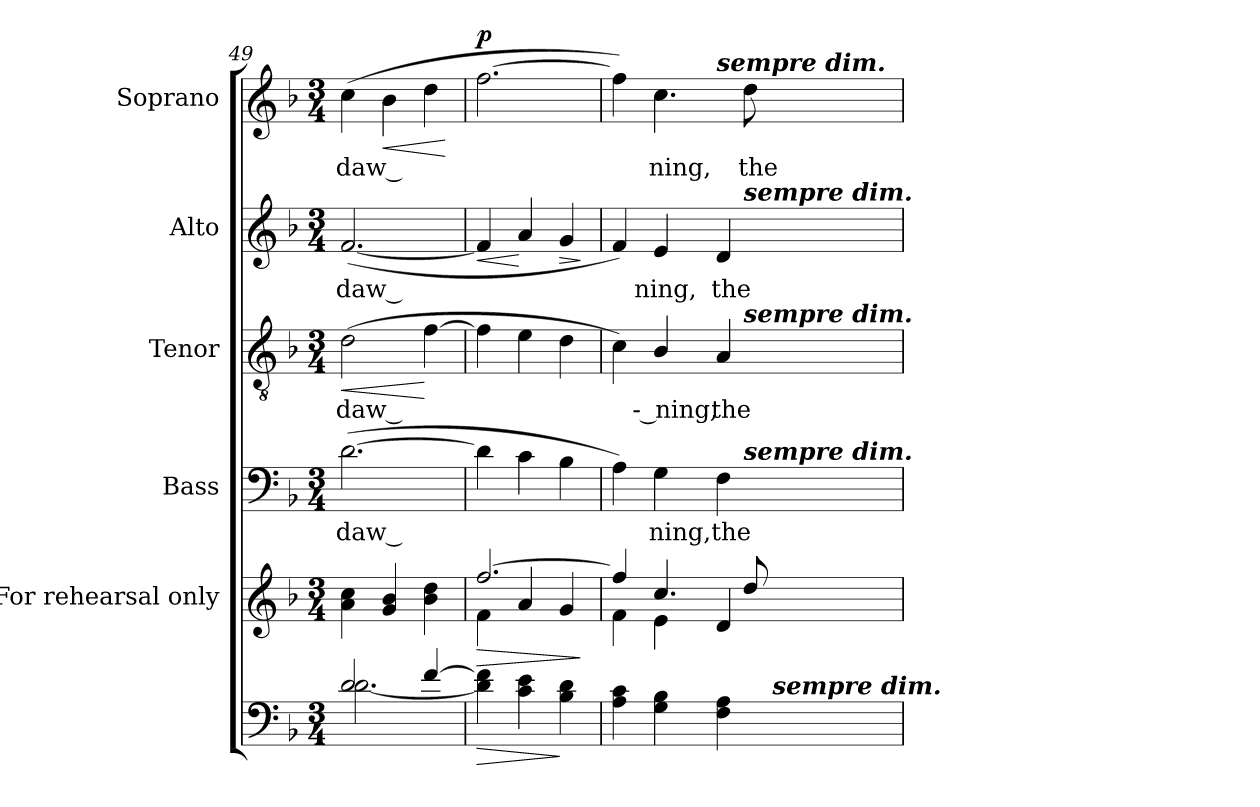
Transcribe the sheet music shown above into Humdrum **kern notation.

**kern	**dynam	**kern	**dynam	**kern	**text	**kern	**text	**dynam	**kern	**text	**dynam	**kern	**text	**dynam
*part6	*part6	*part5	*part5	*part4	*part4	*part3	*part3	*part3	*part2	*part2	*part2	*part1	*part1	*part1
*staff6	*staff6	*staff5	*staff5	*staff4	*staff4	*staff3	*staff3	*staff3	*staff2	*staff2	*staff2	*staff1	*staff1	*staff1
*	*	*I"For  rehearsal  only	*	*I"Bass	*	*I"Tenor	*	*	*I"Alto	*	*	*I"Soprano	*	*
*	*	*	*	*I'B	*	*I'T	*	*	*I'A	*	*	*I'S	*	*
*clefF4	*	*clefG2	*	*clefF4	*	*clefGv2	*	*	*clefG2	*	*	*clefG2	*	*
*	*	*	*	*	*	*ITrd7c12	*	*	*	*	*	*	*	*
*k[b-]	*	*k[b-]	*	*k[b-]	*	*k[b-]	*	*	*k[b-]	*	*	*k[b-]	*	*
*F:	*	*F:	*	*F:	*	*F:	*	*	*F:	*	*	*F:	*	*
*M3/4	*	*M3/4	*	*M3/4	*	*M3/4	*	*	*M3/4	*	*	*M3/4	*	*
=49	=49	=49	=49	=49	=49	=49	=49	=49	=49	=49	=49	=49	=49	=49
*^	*	*	*	*	*	*	*	*	*	*	*	*	*	*
!	!	!	!	!	!	!LO:LY:b:color=#000000	!	!	!	!	!	!	!	!	!
!	!	!	!	!	!	!	!	!LO:LY:b:color=#000000	!LO:HP:b	!	!	!	!	!	!
!	!	!	!	!	!	!	!	!	!	!	!LO:LY:b:color=#000000	!	!	!	!
!	!	!	!	!	!	!	!	!	!	!	!	!	!	!LO:LY:b:color=#000000	!
2di/	[2.di\	.	4ai\ 4cci	.	([2.di\	daw --	(2Di\	daw --	<	([2.fi/	daw --	.	(4cci\	daw --	.
!	!	!	!	!	!	!	!	!	!	!	!	!	!	!	!LO:HP:b
.	.	.	4gi/ 4b-i	.	.	.	.	.	.	.	.	.	4b-i\	.	<
[4fi/	.	.	4b-i\ 4ddi	.	.	.	[4Fi\	.	[	.	.	.	4ddi\	.	.
*v	*v	*	*	*	*	*	*	*	*	*	*	*	*	*	*
.	.	.	.	.	.	.	.	.	.	.	.	.	.	[
!!LO:PB:g=z
=50	=50	=50	=50	=50	=50	=50	=50	=50	=50	=50	=50	=50	=50	=50
!	!LO:HP:b	!	!LO:HP:b	!	!	!	!	!	!	!	!	!	!	!
*	*	*^	*	*	*	*	*	*	*	*	*	*	*	*
!	!	!	!	!	!	!LO:LY:b:color=#000000	!	!	!	!	!	!	!	!	!
!	!	!	!	!	!	!	!	!	!	!	!LO:LY:b:color=#000000	!LO:HP:b	!	!	!
!	!	!	!	!	!	!	!	!	!	!	!	!	!	!LO:LY:b:color=#000000	!
4di\] 4fi]	>	[2.ffi/	4fi\	>	4di\]	--	4Fi\]	.	.	4fi/]	--	<	[2.ffi\	--	p
4ci\ 4ei	.	.	4ai/	.	4ci\	.	4Ei\	.	.	4ai/	.	[	.	.	.
!	!	!	!	!	!	!	!	!	!	!	!LO:LY:b:color=#000000	!LO:HP:b	!	!	!
4B-i\ 4di	]	.	4gi/	.	4B-i\	.	4Di\	.	.	4gi/	-	>	.	.	.
*	*	*v	*v	*	*	*	*	*	*	*	*	*	*	*	*
.	.	.	]	.	.	.	.	.	.	.	]	.	.	.
=51	=51	=51	=51	=51	=51	=51	=51	=51	=51	=51	=51	=51	=51	=51
*	*	*^	*	*	*	*	*	*	*	*	*	*	*	*
!	!	!	!	!	!	!LO:LY:b:color=#000000	!	!	!	!	!	!	!	!	!
!	!	!	!	!	!	!	!	!	!	!	!LO:LY:b:color=#000000	!	!	!	!
!	!	!	!	!	!	!	!	!	!	!	!	!	!	!LO:LY:b:color=#000000	!
*^	*	*	*	*	*^	*	*^	*	*	*^	*	*	*^	*	*
4Ai\ 4ci	2ryy	.	4ffi/]	4fi\	.	4Ai\)	2ryy	-	4Ci\)	2ryy	.	.	4fi/)	2ryy	-	.	4ffi\])	2ryy	-	.
!	!	!	!	!	!	!	!	!LO:LY:b:color=#000000	!	!	!	!	!	!	!	!	!	!	!	!
!	!	!	!	!	!	!	!	!	!	!	!LO:LY:b:color=#000000	!	!	!	!	!	!	!	!	!
!	!	!	!	!	!	!	!	!	!	!	!	!	!	!	!LO:LY:b:color=#000000	!	!	!	!	!
!	!	!	!	!	!	!	!	!	!	!	!	!	!	!	!	!	!	!	!LO:LY:b:color=#000000	!
4Gi\ 4B-i	.	.	4.cci/	4ei\	.	4Gi\	.	- ning,	4BB-i/	.	-- ning,	.	4ei/	.	- ning,	.	4.cci\	.	- ning,	.
!	!	!	!	!	!	!	!	!LO:LY:b:color=#000000	!	!	!	!	!	!	!	!	!	!	!	!
!	!	!	!	!	!	!	!	!	!	!	!LO:LY:b:color=#000000	!	!	!	!	!	!	!	!	!
!	!	!	!	!	!	!	!	!	!	!	!	!	!	!	!	!	!	!LO:TX:a:Bi:t=sempre dim.	!	!
!	!	!	!	!	!	!	!	!	!	!	!	!	!	!	!LO:LY:b:color=#000000	!	!	!	!	!
4Fi\ 4Ai	8ryy	.	.	4di/	.	4Fi\	8ryy	the	4AAi/	8ryy	the	.	4di/	8ryy	the	.	.	4ryy	.	.
!	!	!	!	!	!	!	!	!	!	!	!	!	!	!LO:TX:a:Bi:t=sempre dim.	!	!	!	!	!	!
!	!	!	!	!	!	!	!	!	!	!LO:TX:a:Bi:t=sempre dim.	!	!	!	!	!	!	!	!	!	!
!	!	!	!	!	!	!	!LO:TX:a:Bi:t=sempre dim.	!	!	!	!	!	!	!	!	!	!	!	!	!
!	!	!	!	!	!	!	!	!	!	!	!	!	!	!	!	!	!	!	!LO:LY:b:color=#000000	!
.	16ryy	.	8ddi/	.	.	.	8ryy	.	.	8ryy	.	.	.	8ryy	.	.	8ddi\	.	the	.
.	64..ryy	.	.	.	.	.	.	.	.	.	.	.	.	.	.	.	.	.	.	.
!	!LO:TX:a:Bi:t=sempre dim.	!	!	!	!	!	!	!	!	!	!	!	!	!	!	!	!	!	!	!
.	32ryy	.	.	.	.	.	.	.	.	.	.	.	.	.	.	.	.	.	.	.
.	256ryy	.	.	.	.	.	.	.	.	.	.	.	.	.	.	.	.	.	.	.
*v	*v	*	*	*	*	*v	*v	*	*v	*v	*	*	*v	*v	*	*	*v	*v	*	*
*	*	*v	*v	*	*	*	*	*	*	*	*	*	*	*	*
=	=	=	=	=	=	=	=	=	=	=	=	=	=	=
*-	*-	*-	*-	*-	*-	*-	*-	*-	*-	*-	*-	*-	*-	*-
